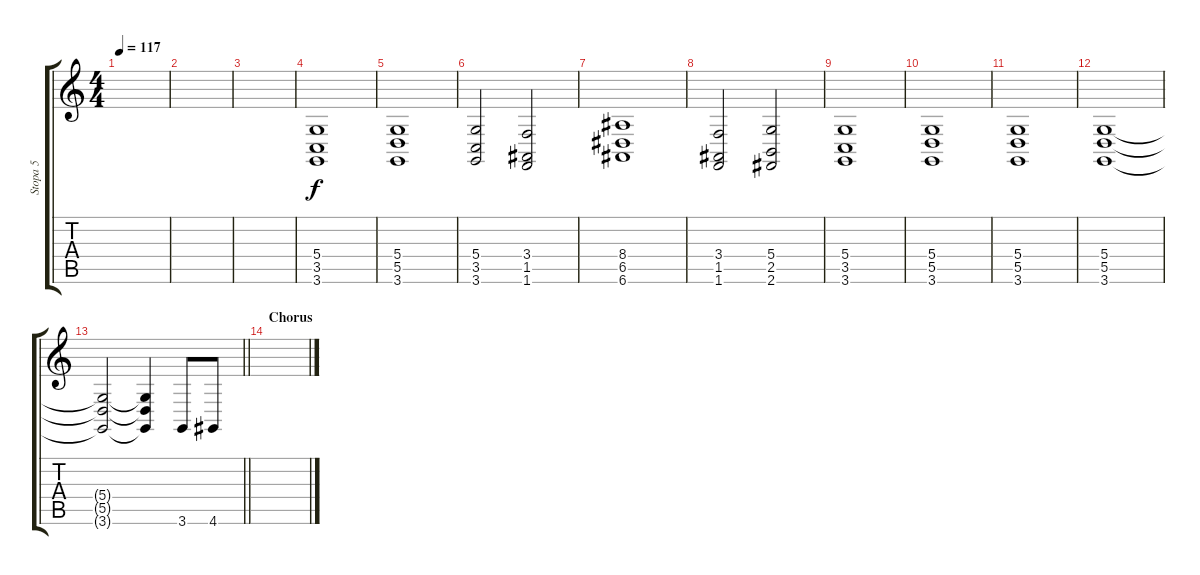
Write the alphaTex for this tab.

\track ("Stopa 5" "Stopa 5") {instrument choiraahs}
\staff {score tabs}
\tuning (E4 B3 G3 D3 A2 E2) {hide}
\ts (4 4)
\tempo 117
\clef g2
\ks c
|
|
|
(5.4 3.5 3.6).1 |
(5.4 5.5 3.6).1 |
(5.4 3.5 3.6).2 (3.4 1.5 1.6).2 |
(8.4 6.5 6.6).1 |
(3.4 1.5 1.6).2 (5.4 2.5 2.6).2 |
(5.4 3.5 3.6).1 |
(5.4 5.5 3.6).1 |
(5.4 5.5 3.6).1 |
(5.4 5.5 3.6).1 |
\barLineRight lightlight
(5.4{t} 5.5{t} 3.6{t}).2 (5.4{t} 5.5{t} 3.6{t}).4 3.6.8 4.6.8 |
\section ("" "Chorus")
